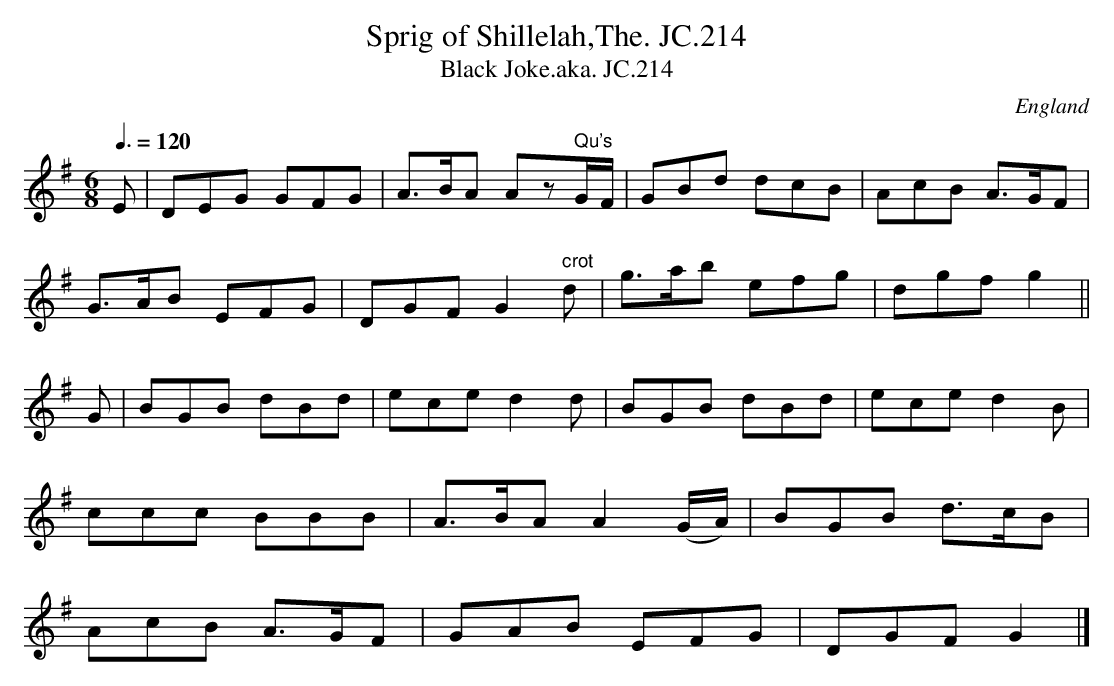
X:1
T:Sprig of Shillelah,The. JC.214
T:Black Joke.aka. JC.214
O:England
M:6/8
L:1/8
Q:3/8=120
K:G major
E|DEG GFG|A>BA Az" Qu's"G/F/|\
GBd dcB|AcB A>GF|!
G>AB EFG|DGF G2" crot"d|g>ab efg|dgfg2||!
G|BGB dBd|ece d2d|BGB dBd|eced2B|!
ccc BBB|A>BAA2(G/A/)|BGB d>cB|!
AcB A>GF|GAB EFG|DGFG2|]
